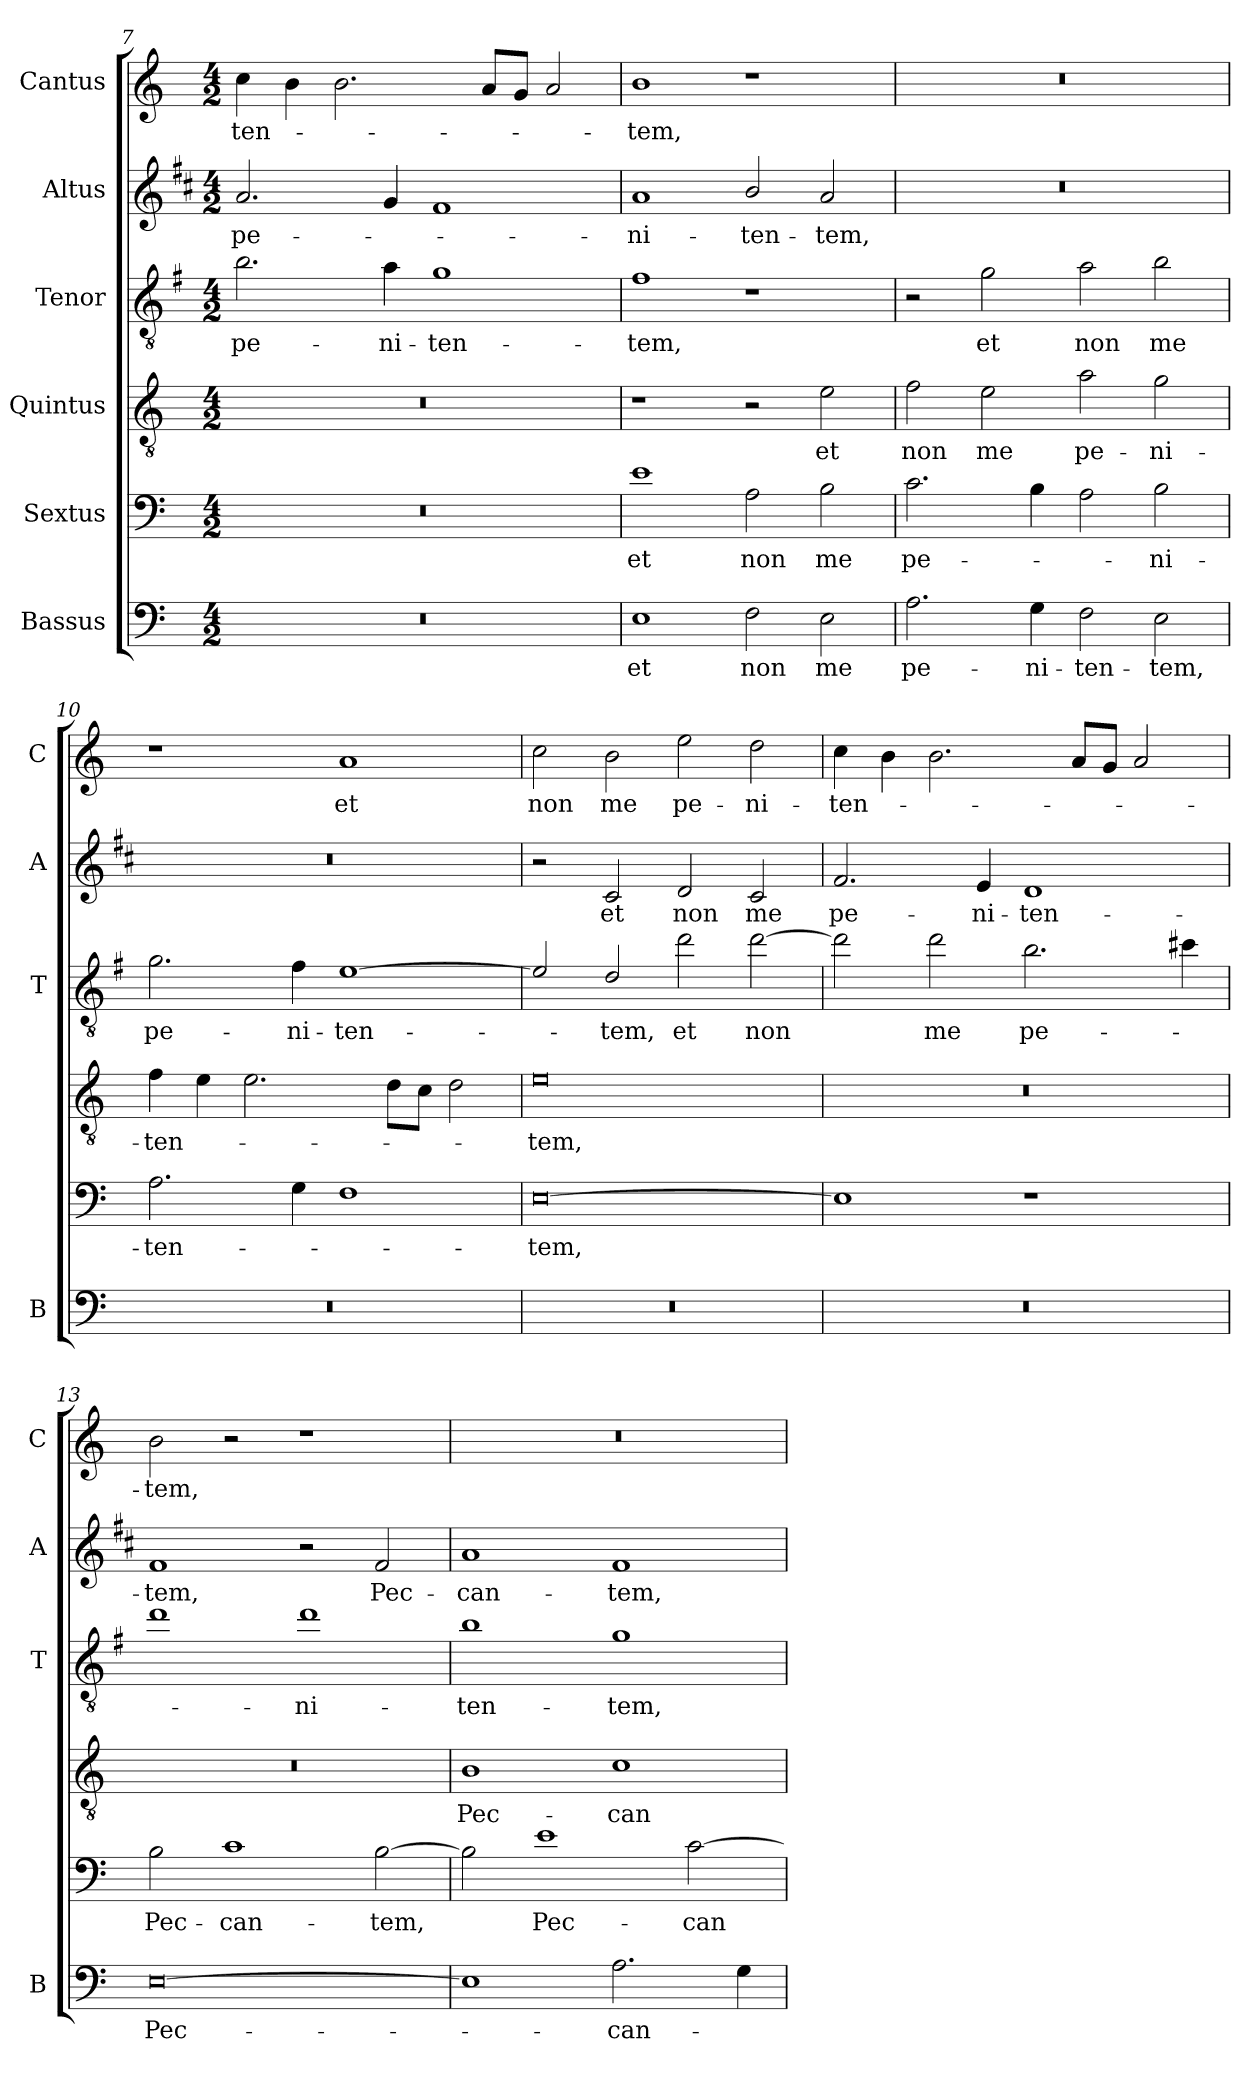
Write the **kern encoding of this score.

**kern	**text	**kern	**text	**kern	**text	**kern	**text	**kern	**text	**kern	**text
*part6	*part6	*part5	*part5	*part4	*part4	*part3	*part3	*part2	*part2	*part1	*part1
*staff6	*staff6	*staff5	*staff5	*staff4	*staff4	*staff3	*staff3	*staff2	*staff2	*staff1	*staff1
*I"Bassus	*	*I"Sextus	*	*I"Quintus	*	*I"Tenor	*	*I"Altus	*	*I"Cantus	*
*I'B	*	*	*	*	*	*I'T	*	*I'A	*	*I'C	*
*clefF4	*	*clefF4	*	*clefGv2	*	*clefGv2	*	*clefG2	*	*clefG2	*
*	*	*	*	*	*	*ITrd4c7	*	*ITrd1c2	*	*	*
*k[]	*	*k[]	*	*k[]	*	*k[]	*	*k[]	*	*k[]	*
*C:	*	*C:	*	*C:	*	*C:	*	*C:	*	*C:	*
*M4/2	*	*M4/2	*	*M4/2	*	*M4/2	*	*M4/2	*	*M4/2	*
=7	=7	=7	=7	=7	=7	=7	=7	=7	=7	=7	=7
!	!	!	!	!	!	!	!LO:LY:b	!	!LO:LY:b	!	!LO:LY:b
0r	.	0r	.	0r	.	2.e\	pe-	2.g/	pe-	4cc\	-ten-
.	.	.	.	.	.	.	.	.	.	4b\	.
.	.	.	.	.	.	.	.	.	.	2.b\	.
!	!	!	!	!	!	!	!LO:LY:b	!	!	!	!
.	.	.	.	.	.	4d\	-ni-	4f/	.	.	.
!	!	!	!	!	!	!	!LO:LY:b	!	!	!	!
.	.	.	.	.	.	1c	-ten-	1e	.	.	.
.	.	.	.	.	.	.	.	.	.	8a/L	.
.	.	.	.	.	.	.	.	.	.	8g/J	.
.	.	.	.	.	.	.	.	.	.	2a/	.
=8	=8	=8	=8	=8	=8	=8	=8	=8	=8	=8	=8
!	!LO:LY:b	!	!LO:LY:b	!	!	!	!LO:LY:b	!	!LO:LY:b	!	!LO:LY:b
1E	et	1e	et	1r	.	1B	-tem,	1g	-ni-	1b	-tem,
!	!LO:LY:b	!	!LO:LY:b	!	!	!	!	!	!LO:LY:b	!	!
2F\	non	2A\	non	2r	.	1r	.	2a/	-ten-	1r	.
!	!LO:LY:b	!	!LO:LY:b	!	!LO:LY:b	!	!	!	!LO:LY:b	!	!
2E\	me	2B\	me	2e\	et	.	.	2g/	-tem,	.	.
=9	=9	=9	=9	=9	=9	=9	=9	=9	=9	=9	=9
!	!LO:LY:b	!	!LO:LY:b	!	!LO:LY:b	!	!	!	!	!	!
2.A\	pe-	2.c\	pe-	2f\	non	2r	.	0r	.	0r	.
!	!	!	!	!	!LO:LY:b	!	!LO:LY:b	!	!	!	!
.	.	.	.	2e\	me	2c\	et	.	.	.	.
!	!LO:LY:b	!	!	!	!	!	!	!	!	!	!
4G\	-ni-	4B\	.	.	.	.	.	.	.	.	.
!	!LO:LY:b	!	!	!	!LO:LY:b	!	!LO:LY:b	!	!	!	!
2F\	-ten-	2A\	.	2a\	pe-	2d\	non	.	.	.	.
!	!LO:LY:b	!	!LO:LY:b	!	!LO:LY:b	!	!LO:LY:b	!	!	!	!
2E\	-tem,	2B\	-ni-	2g\	-ni-	2e\	me	.	.	.	.
=10	=10	=10	=10	=10	=10	=10	=10	=10	=10	=10	=10
!	!	!	!LO:LY:b	!	!LO:LY:b	!	!LO:LY:b	!	!	!	!
0r	.	2.A\	-ten-	4f\	-ten-	2.c\	pe-	0r	.	1r	.
.	.	.	.	4e\	.	.	.	.	.	.	.
.	.	.	.	2.e\	.	.	.	.	.	.	.
!	!	!	!	!	!	!	!LO:LY:b	!	!	!	!
.	.	4G\	.	.	.	4B\	-ni-	.	.	.	.
!	!	!	!	!	!	!	!LO:LY:b	!	!	!	!LO:LY:b
.	.	1F	.	.	.	[1A	-ten-	.	.	1a	et
.	.	.	.	8d\L	.	.	.	.	.	.	.
.	.	.	.	8c\J	.	.	.	.	.	.	.
.	.	.	.	2d\	.	.	.	.	.	.	.
=11	=11	=11	=11	=11	=11	=11	=11	=11	=11	=11	=11
!	!	!	!LO:LY:b	!	!LO:LY:b	!	!	!	!	!	!LO:LY:b
0r	.	[0E	-tem,	0e	-tem,	2A/]	.	2r	.	2cc\	non
!	!	!	!	!	!	!	!LO:LY:b	!	!LO:LY:b	!	!LO:LY:b
.	.	.	.	.	.	2G/	-tem,	2B/	et	2b\	me
!	!	!	!	!	!	!	!LO:LY:b	!	!LO:LY:b	!	!LO:LY:b
.	.	.	.	.	.	2g\	et	2c/	non	2ee\	pe-
!	!	!	!	!	!	!	!LO:LY:b	!	!LO:LY:b	!	!LO:LY:b
.	.	.	.	.	.	[2g\	non	2B/	me	2dd\	-ni-
!!LO:PB:g=z
=12	=12	=12	=12	=12	=12	=12	=12	=12	=12	=12	=12
!	!	!	!	!	!	!	!	!	!LO:LY:b	!	!LO:LY:b
0r	.	1E]	.	0r	.	2g\]	.	2.e/	pe-	4cc\	-ten-
.	.	.	.	.	.	.	.	.	.	4b\	.
!	!	!	!	!	!	!	!LO:LY:b	!	!	!	!
.	.	.	.	.	.	2g\	me	.	.	2.b\	.
!	!	!	!	!	!	!	!	!	!LO:LY:b	!	!
.	.	.	.	.	.	.	.	4d/	-ni-	.	.
!	!	!	!	!	!	!	!LO:LY:b	!	!LO:LY:b	!	!
.	.	1r	.	.	.	2.e\	pe-	1c	-ten-	.	.
.	.	.	.	.	.	.	.	.	.	8a/L	.
.	.	.	.	.	.	.	.	.	.	8g/J	.
.	.	.	.	.	.	.	.	.	.	2a/	.
.	.	.	.	.	.	4f#X\	.	.	.	.	.
=13	=13	=13	=13	=13	=13	=13	=13	=13	=13	=13	=13
!	!LO:LY:b	!	!LO:LY:b	!	!	!	!	!	!LO:LY:b	!	!LO:LY:b
[0E	Pec-	2B\	Pec-	0r	.	1g	.	1e	-tem,	2b\	-tem,
!	!	!	!LO:LY:b	!	!	!	!	!	!	!	!
.	.	1c	-can-	.	.	.	.	.	.	2r	.
!	!	!	!	!	!	!	!LO:LY:b	!	!	!	!
.	.	.	.	.	.	1g	-ni-	2r	.	1r	.
!	!	!	!LO:LY:b	!	!	!	!	!	!LO:LY:b	!	!
.	.	[2B\	-tem,	.	.	.	.	2e/	Pec-	.	.
=14	=14	=14	=14	=14	=14	=14	=14	=14	=14	=14	=14
!	!	!	!	!	!LO:LY:b	!	!LO:LY:b	!	!LO:LY:b	!	!
1E]	.	2B\]	.	1B	Pec-	1e	-ten-	1g	-can-	0r	.
!	!	!	!LO:LY:b	!	!	!	!	!	!	!	!
.	.	1e	Pec-	.	.	.	.	.	.	.	.
!	!LO:LY:b	!	!	!	!LO:LY:b	!	!LO:LY:b	!	!LO:LY:b	!	!
2.A\	-can-	.	.	1c	-can-	1c	-tem,	1e	-tem,	.	.
!	!	!	!LO:LY:b	!	!	!	!	!	!	!	!
.	.	[2c\	-can-	.	.	.	.	.	.	.	.
4G\	.	.	.	.	.	.	.	.	.	.	.
=	=	=	=	=	=	=	=	=	=	=	=
*-	*-	*-	*-	*-	*-	*-	*-	*-	*-	*-	*-
